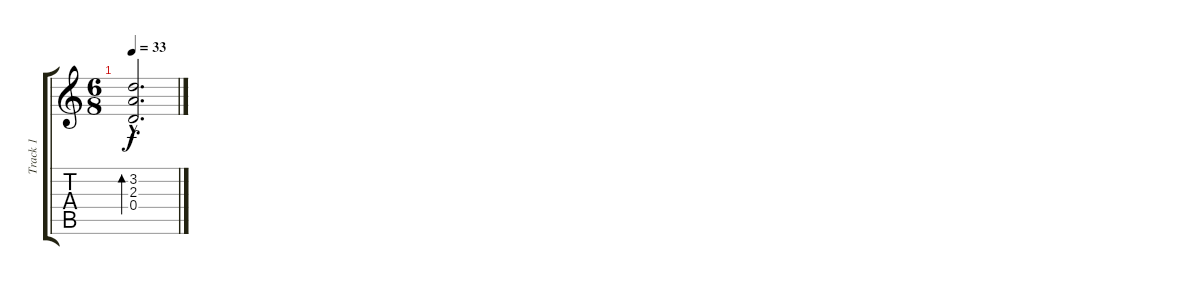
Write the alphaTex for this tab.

\track ("Track 1" "Track 1") {instrument electricguitarclean}
\staff {score tabs}
\tuning (E4 B3 G3 D3 A2 E2) {hide}
\ts (6 8)
\tempo 33
\clef g2
\ks c
(3.2{hac} 2.3{hac} 0.4{hac}).2{d bd 120 dy f}
